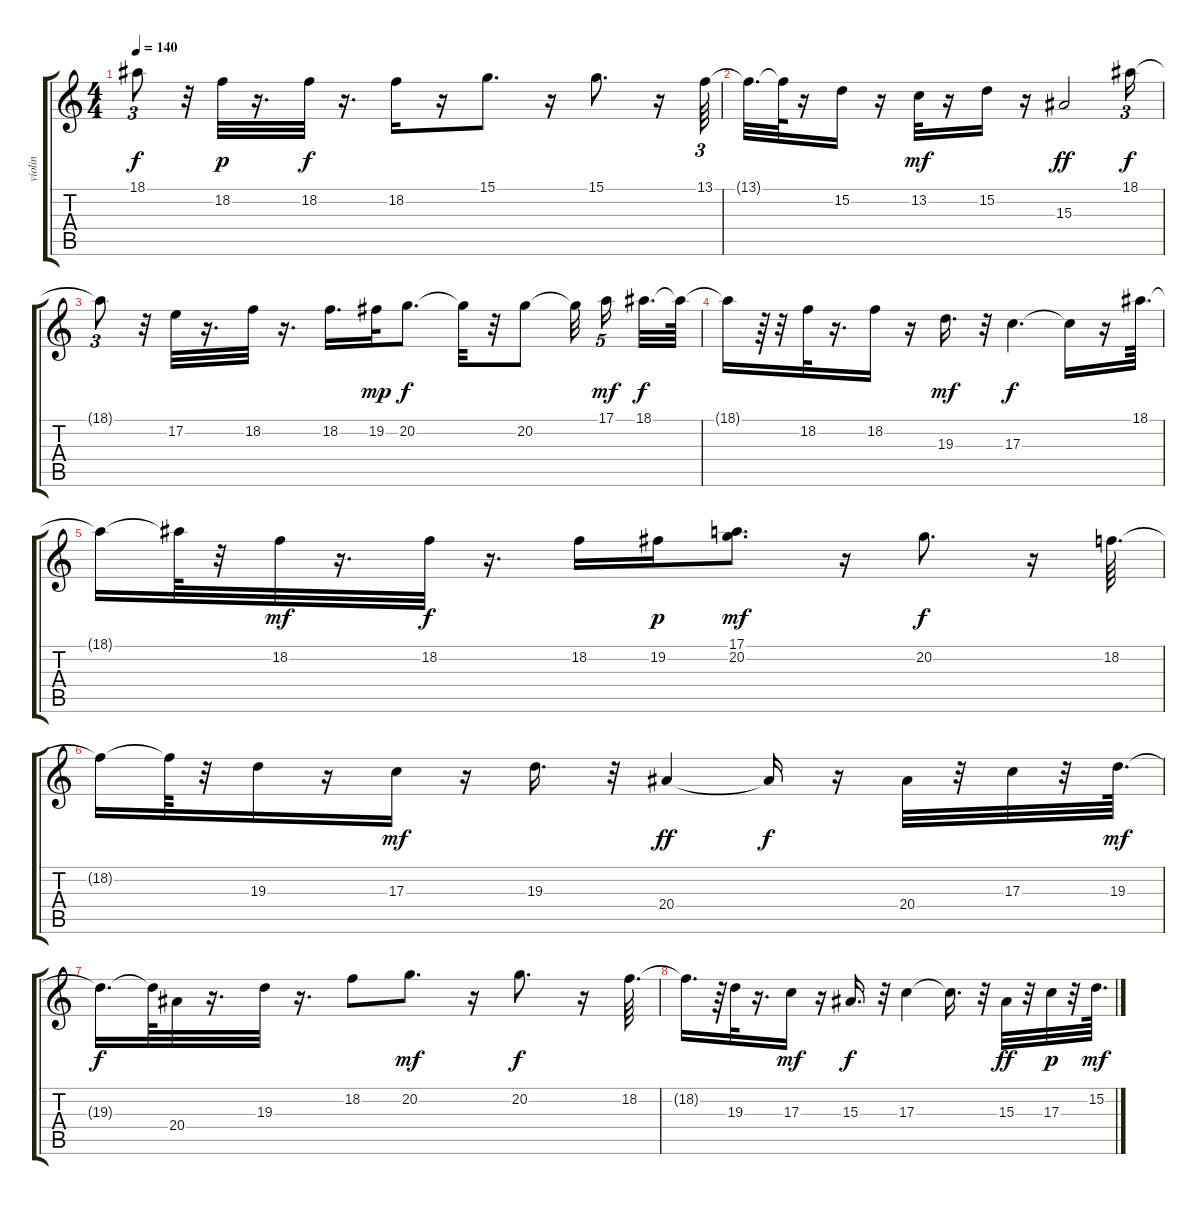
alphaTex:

\track ("violin" "violin") {instrument violin}
\staff {score tabs}
\tuning (E4 B3 G3 D3 A2 E2) {hide}
\ts (4 4)
\tempo 140
\clef g2
\ks c
18.1{t}.8{tu (3 2) dy f} r.32 18.2.32{dy p} r.16{d} 18.2.32{dy f} r.16{d} 18.2.16 r.16 15.1.8{d} r.16 15.1.8{d} r.16 13.1.64{tu (3 2)} |
13.1{t}.32{d} 13.1{t}.64 r.16 15.2.16 r.16 13.2.32{dy mf} r.16 15.2.16 r.16 15.3.2{dy ff} 18.1.16{tu (3 2) dy f} |
18.1{t}.8{tu (3 2)} r.32 17.2.32 r.16{d} 18.2.32 r.16{d} 18.2.16{d} 19.2.32{dy mp} 20.2.8{d dy f} 20.2{t}.32 r.32 20.2.8 20.2{t}.32{beam splitsecondary} 17.1.16{tu (5 4) dy mf beam splitsecondary} 18.1.32{d dy f} 18.1{t}.64 |
18.1{t}.16 r.64 r.32 18.2.32 r.16{d} 18.2.16 r.16 19.3.16{d dy mf} r.32 17.3.4{d dy f} 17.3{t}.16 r.16 18.1.64{d} |
18.1{t}.16 18.1{t}.64 r.32 18.2.32{dy mf} r.16{d} 18.2.32{dy f} r.16{d} 18.2.16 19.2.16{dy p} (17.1 20.2).8{d dy mf} r.16 20.2.8{d dy f} r.16 18.2.64{d} |
18.2{t}.16 18.2{t}.64 r.32 19.3.16 r.16 17.3.16{dy mf} r.16 19.3.16{d} r.32 20.4.4{dy ff} 20.4{t}.16{dy f} r.16 20.4.32 r.32 17.3.32 r.32 19.3.64{d dy mf} |
19.3{t}.16{d dy f} 19.3{t}.64 20.4.32 r.16{d} 19.3.32 r.16{d} 18.2.8 20.2.8{d dy mf} r.16 20.2.8{d dy f} r.16 18.2.64{d} |
18.2{t}.16{d} r.64 19.3.32 r.16{d} 17.3.16{dy mf} r.16 15.3.16{d dy f} r.32 17.3.4 17.3{t}.16{d} r.32 15.3.32{dy ff} r.32 17.3.32{dy p} r.32 15.2.64{d dy mf}
